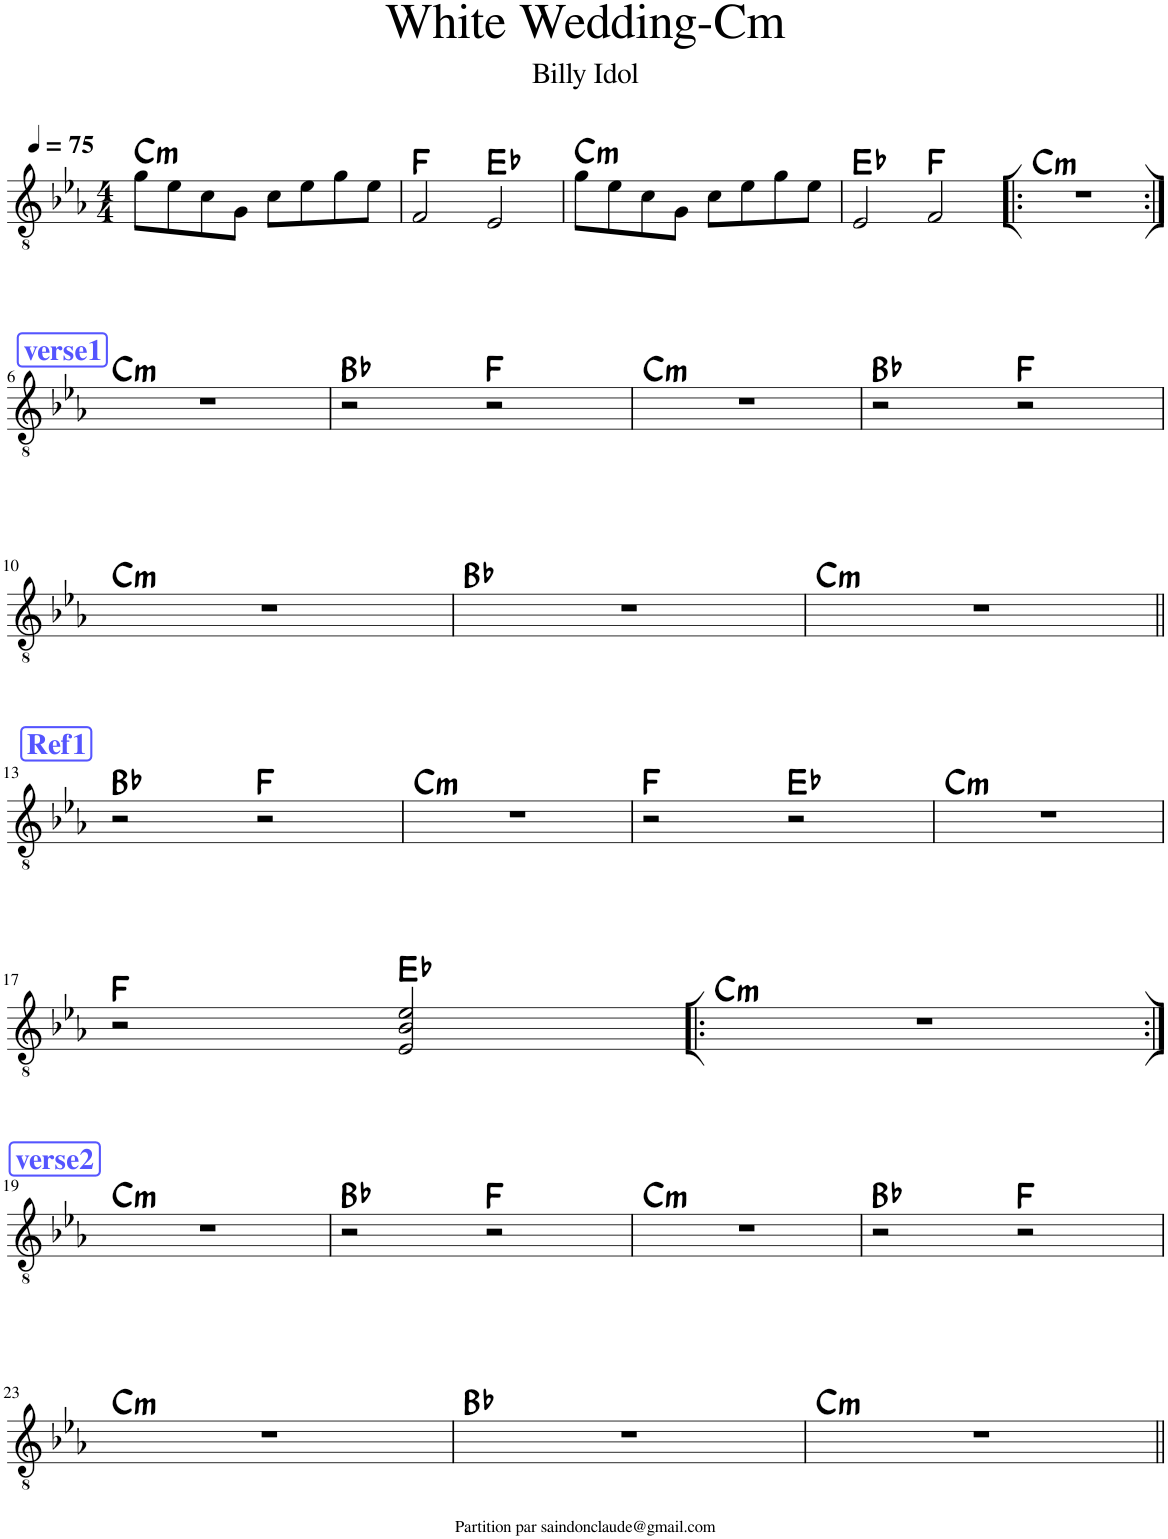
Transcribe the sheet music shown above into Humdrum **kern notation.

**kern	**harte
*part1	*part1
*staff1	*
*I"Classical Guitar	*
*I'Guit.	*
*clefGv2	*
*k[b-e-a-]	*
*M4/4	*
*MM75	*
=1	=1
!	!LO:H:kt=m
8g\L	C:min
8e-\	.
8c\	.
8G\J	.
8c\L	.
8e-\	.
8g\	.
8e-\J	.
=2	=2
2F/	F:maj
2E-/	Eb:maj
=3	=3
!	!LO:H:kt=m
8g\L	C:min
8e-\	.
8c\	.
8G\J	.
8c\L	.
8e-\	.
8g\	.
8e-\J	.
=4	=4
2E-/	Eb:maj
2F/	F:maj
=5!|:	=5!|:
!	!LO:H:kt=m
1r	C:min
!!LO:LB:g=z
!!LO:REH:place=s1:a:B:cj:color=#5555FF:fs=14:t=verse1
=6:|!	=6:|!
!	!LO:H:kt=m
1r	C:min
=7	=7
2r	Bb:maj
2r	F:maj
=8	=8
!	!LO:H:kt=m
1r	C:min
=9	=9
2r	Bb:maj
2r	F:maj
!!LO:LB:g=z
=10	=10
!	!LO:H:kt=m
1r	C:min
=11	=11
1r	Bb:maj
=12	=12
!	!LO:H:kt=m
1r	C:min
!!LO:LB:g=z
!!LO:REH:place=s1:a:B:cj:color=#5555FF:fs=14:t=Ref1
=13||	=13||
2r	Bb:maj
2r	F:maj
=14	=14
!	!LO:H:kt=m
1r	C:min
=15	=15
2r	F:maj
2r	Eb:maj
=16	=16
!	!LO:H:kt=m
1r	C:min
!!LO:LB:g=z
=17	=17
2r	F:maj
2E-/ 2B-/ 2e-/	Eb:maj
=18!|:	=18!|:
!	!LO:H:kt=m
1r	C:min
!!LO:LB:g=z
!!LO:REH:place=s1:a:B:cj:color=#5555FF:fs=14:t=verse2
=19:|!	=19:|!
!	!LO:H:kt=m
1r	C:min
=20	=20
2r	Bb:maj
2r	F:maj
=21	=21
!	!LO:H:kt=m
1r	C:min
=22	=22
2r	Bb:maj
2r	F:maj
!!LO:LB:g=z
=23	=23
!	!LO:H:kt=m
1r	C:min
=24	=24
1r	Bb:maj
=25	=25
!	!LO:H:kt=m
1r	C:min
=||	=||
*-	*-
